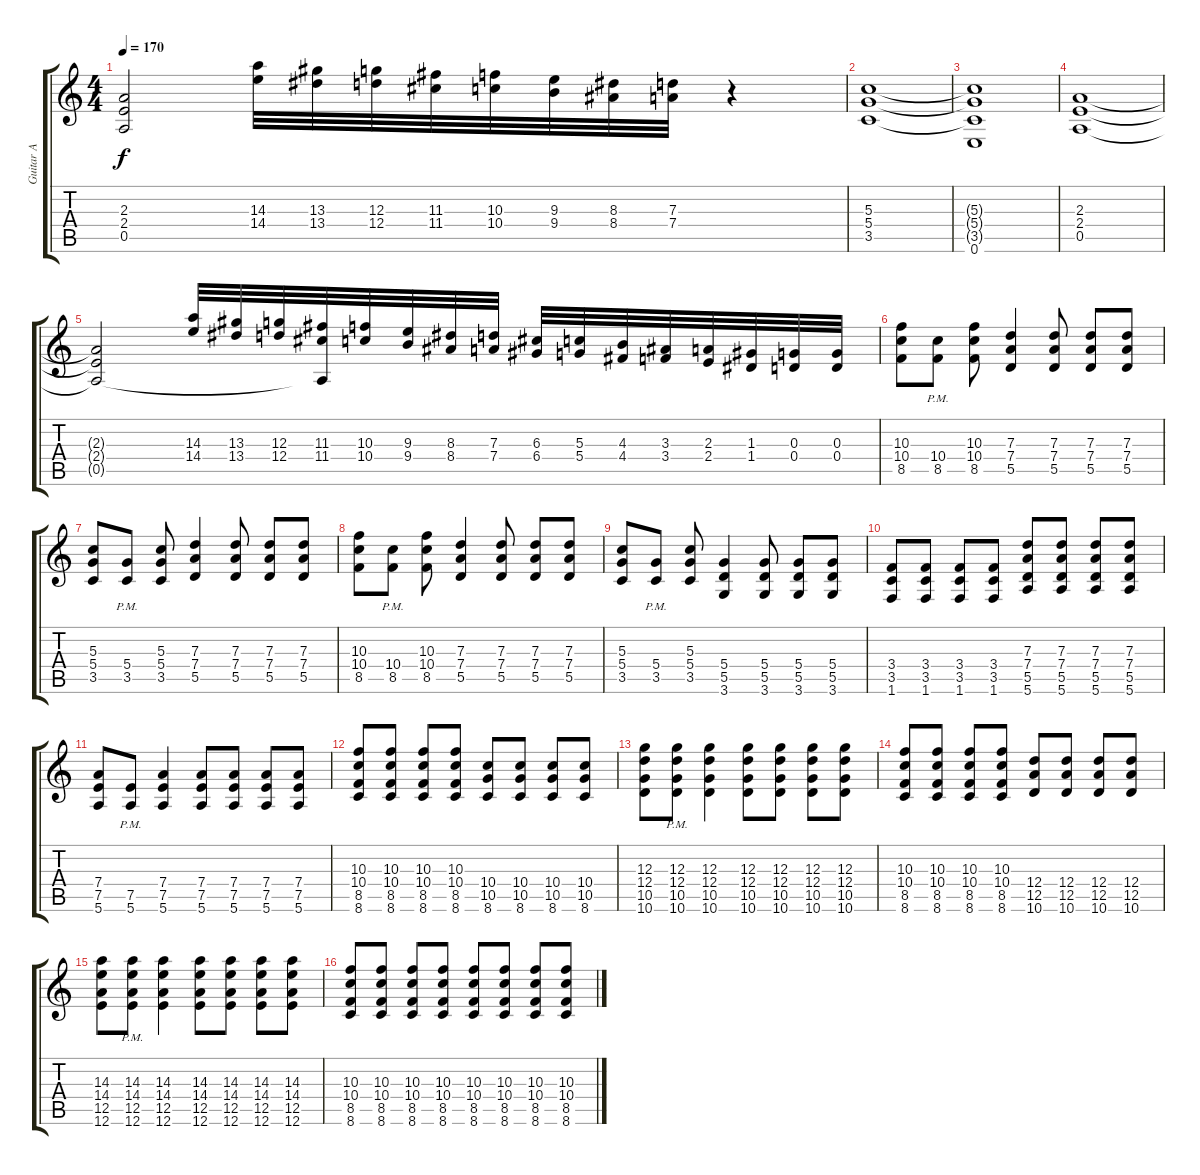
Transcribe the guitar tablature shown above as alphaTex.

\track ("Guitar A" "Guitar A") {instrument overdrivenguitar}
\staff {score tabs}
\tuning (E4 B3 G3 D3 A2 E2) {hide}
\ts (4 4)
\tempo 170
\clef g2
\ks c
(2.3{t} 2.4{t} 0.5{t}).2{dy f} (14.3 14.4).32 (13.3 13.4).32 (12.3 12.4).32 (11.3 11.4).32 (10.3 10.4).32 (9.3 9.4).32 (8.3 8.4).32 (7.3 7.4).32 r.4 |
(5.3 5.4 3.5).1 |
(5.3{t} 5.4{t} 3.5{t} 0.6).1 |
(2.3 2.4 0.5).1 |
(2.3{t} 2.4{t} 0.5{t}).2 (14.3 14.4).32 (13.3 13.4).32 (12.3 12.4).32 (11.3 11.4 0.5{t}).32 (10.3 10.4).32 (9.3 9.4).32 (8.3 8.4).32 (7.3 7.4).32 (6.3 6.4).32 (5.3 5.4).32 (4.3 4.4).32 (3.3 3.4).32 (2.3 2.4).32 (1.3 1.4).32 (0.3 0.4).32 (0.3 0.4).32 |
(10.3 10.4 8.5).8 (10.4{pm} 8.5{pm}).8 (10.3 10.4 8.5).8 (7.3 7.4 5.5).4 (7.3 7.4 5.5).8 (7.3 7.4 5.5).8 (7.3 7.4 5.5).8 |
(5.3 5.4 3.5).8 (5.4{pm} 3.5{pm}).8 (5.3 5.4 3.5).8 (7.3 7.4 5.5).4 (7.3 7.4 5.5).8 (7.3 7.4 5.5).8 (7.3 7.4 5.5).8 |
(10.3 10.4 8.5).8 (10.4{pm} 8.5{pm}).8 (10.3 10.4 8.5).8 (7.3 7.4 5.5).4 (7.3 7.4 5.5).8 (7.3 7.4 5.5).8 (7.3 7.4 5.5).8 |
(5.3 5.4 3.5).8 (5.4{pm} 3.5{pm}).8 (5.3 5.4 3.5).8 (5.4 5.5 3.6).4 (5.4 5.5 3.6).8 (5.4 5.5 3.6).8 (5.4 5.5 3.6).8 |
(3.4 3.5 1.6).8 (3.4 3.5 1.6).8 (3.4 3.5 1.6).8 (3.4 3.5 1.6).8 (7.3 7.4 5.5 5.6).8 (7.3 7.4 5.5 5.6).8 (7.3 7.4 5.5 5.6).8 (7.3 7.4 5.5 5.6).8 |
(7.4 7.5 5.6).8 (7.5{pm} 5.6{pm}).8 (7.4 7.5 5.6).4 (7.4 7.5 5.6).8 (7.4 7.5 5.6).8 (7.4 7.5 5.6).8 (7.4 7.5 5.6).8 |
(10.3 10.4 8.5 8.6).8 (10.3 10.4 8.5 8.6).8 (10.3 10.4 8.5 8.6).8 (10.3 10.4 8.5 8.6).8 (10.4 10.5 8.6).8 (10.4 10.5 8.6).8 (10.4 10.5 8.6).8 (10.4 10.5 8.6).8 |
(12.3 12.4 10.5 10.6).8 (12.3{pm} 12.4{pm} 10.5{pm} 10.6{pm}).8 (12.3 12.4 10.5 10.6).4 (12.3 12.4 10.5 10.6).8 (12.3 12.4 10.5 10.6).8 (12.3 12.4 10.5 10.6).8 (12.3 12.4 10.5 10.6).8 |
(10.3 10.4 8.5 8.6).8 (10.3 10.4 8.5 8.6).8 (10.3 10.4 8.5 8.6).8 (10.3 10.4 8.5 8.6).8 (12.4 12.5 10.6).8 (12.4 12.5 10.6).8 (12.4 12.5 10.6).8 (12.4 12.5 10.6).8 |
(14.3 14.4 12.5 12.6).8 (14.3{pm} 14.4{pm} 12.5{pm} 12.6{pm}).8 (14.3 14.4 12.5 12.6).4 (14.3 14.4 12.5 12.6).8 (14.3 14.4 12.5 12.6).8 (14.3 14.4 12.5 12.6).8 (14.3 14.4 12.5 12.6).8 |
(10.3 10.4 8.5 8.6).8 (10.3 10.4 8.5 8.6).8 (10.3 10.4 8.5 8.6).8 (10.3 10.4 8.5 8.6).8 (10.3 10.4 8.5 8.6).8 (10.3 10.4 8.5 8.6).8 (10.3 10.4 8.5 8.6).8 (10.3 10.4 8.5 8.6).8
